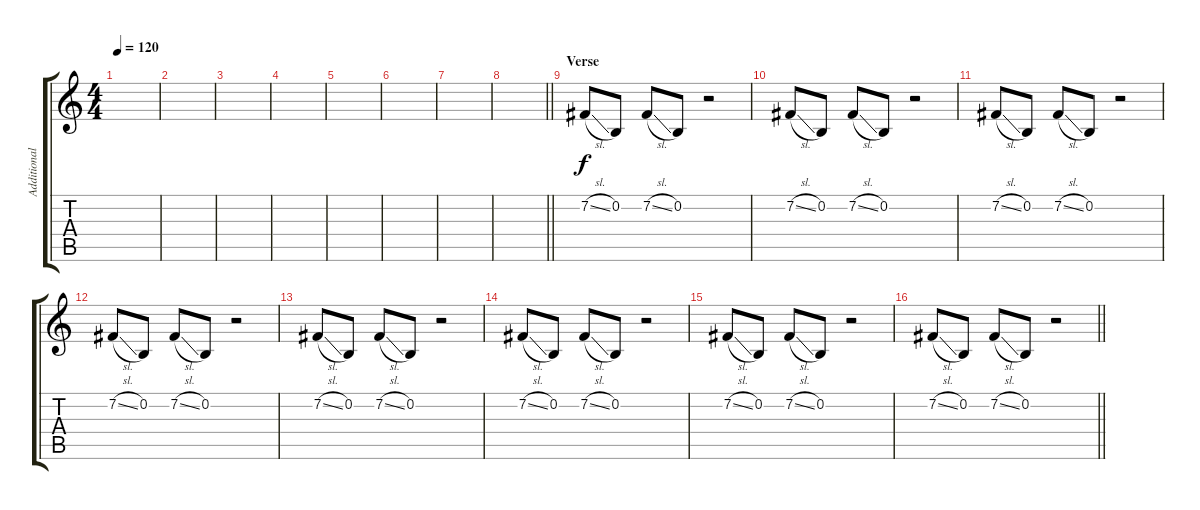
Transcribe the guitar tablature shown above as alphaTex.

\track ("Additional Keyboard" "Additional") {instrument fx7echoes}
\staff {score tabs}
\tuning (E4 B3 G3 D3 A2 E2) {hide}
\ts (4 4)
\tempo 120
\clef g2
\ks c
|
|
|
|
|
|
|
\barLineRight lightlight
|
\section ("" "Verse")
7.2{sl}.8 0.2.8 7.2{sl}.8 0.2.8 r.2 |
7.2{sl}.8 0.2.8 7.2{sl}.8 0.2.8 r.2 |
7.2{sl}.8 0.2.8 7.2{sl}.8 0.2.8 r.2 |
7.2{sl}.8 0.2.8 7.2{sl}.8 0.2.8 r.2 |
7.2{sl}.8 0.2.8 7.2{sl}.8 0.2.8 r.2 |
7.2{sl}.8 0.2.8 7.2{sl}.8 0.2.8 r.2 |
7.2{sl}.8 0.2.8 7.2{sl}.8 0.2.8 r.2 |
\barLineRight lightlight
7.2{sl}.8 0.2.8 7.2{sl}.8 0.2.8 r.2
